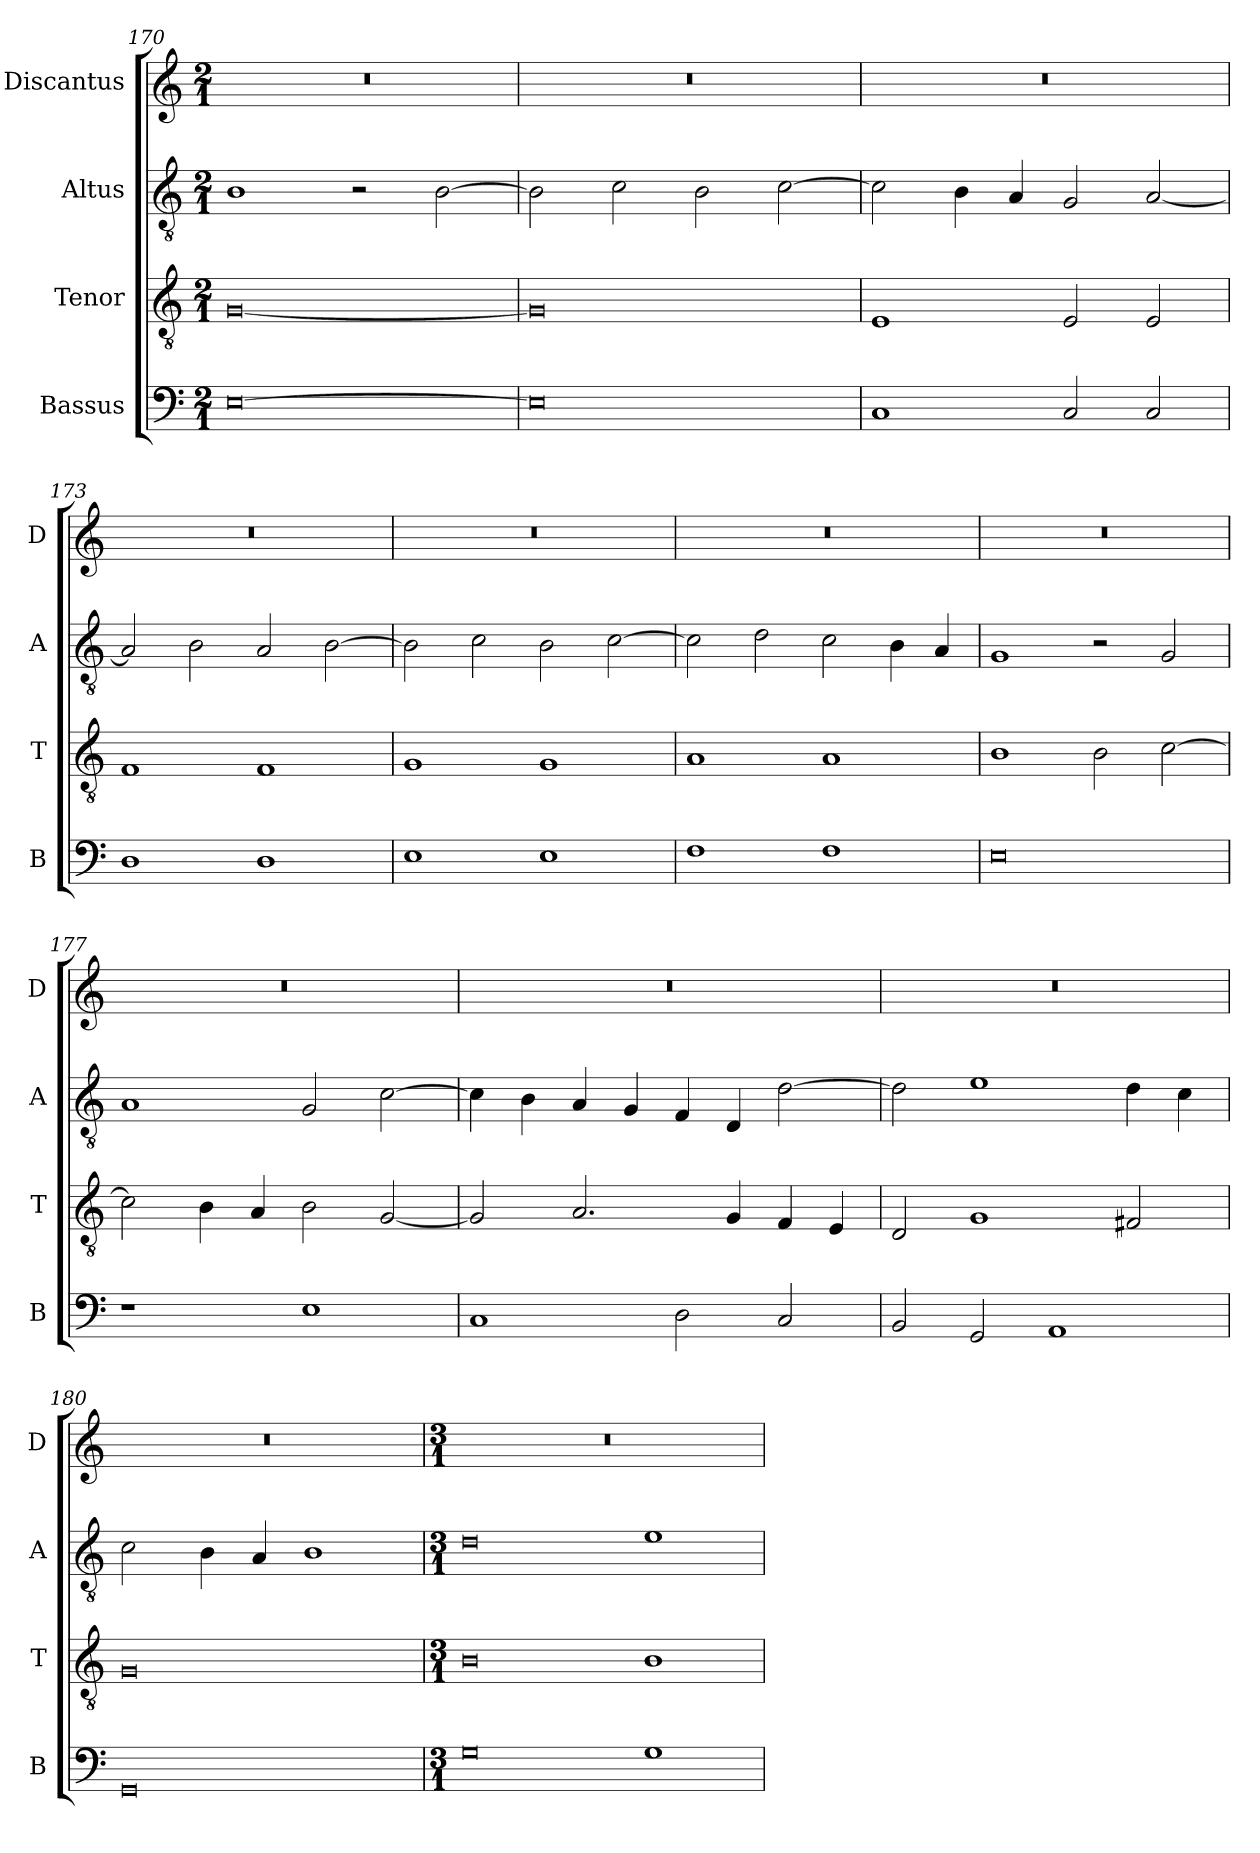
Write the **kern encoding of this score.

**kern	**kern	**kern	**kern
*part4	*part3	*part2	*part1
*staff4	*staff3	*staff2	*staff1
*I"Bassus	*I"Tenor	*I"Altus	*I"Discantus
*I'B	*I'T	*I'A	*I'D
*clefF4	*clefGv2	*clefGv2	*clefG2
*k[]	*k[]	*k[]	*k[]
*M2/1	*M2/1	*M2/1	*M2/1
=170	=170	=170	=170
[0E	[0G	1B	0r
.	.	2r	.
.	.	[2B	.
=171	=171	=171	=171
0E]	0G]	2B]	0r
.	.	2c	.
.	.	2B	.
.	.	[2c	.
=172	=172	=172	=172
1C	1E	2c]	0r
.	.	4B	.
.	.	4A	.
2C	2E	2G	.
2C	2E	[2A	.
=173	=173	=173	=173
1D	1F	2A]	0r
.	.	2B	.
1D	1F	2A	.
.	.	[2B	.
=174	=174	=174	=174
1E	1G	2B]	0r
.	.	2c	.
1E	1G	2B	.
.	.	[2c	.
=175	=175	=175	=175
1F	1A	2c]	0r
.	.	2d	.
1F	1A	2c	.
.	.	4B	.
.	.	4A	.
=176	=176	=176	=176
0E	1B	1G	0r
.	2B	2r	.
.	[2c	2G	.
=177	=177	=177	=177
1r	2c]	1A	0r
.	4B	.	.
.	4A	.	.
1E	2B	2G	.
.	[2G	[2c	.
=178	=178	=178	=178
1C	2G]	4c]	0r
.	.	4B	.
.	2.A	4A	.
.	.	4G	.
2D	.	4F	.
.	4G	4D	.
2C	4F	[2d	.
.	4E	.	.
=179	=179	=179	=179
2BB	2D	2d]	0r
2GG	1G	1e	.
1AA	.	.	.
.	2F#X	4d	.
.	.	4c	.
=180	=180	=180	=180
0GG	0G	2c	0r
.	.	4B	.
.	.	4A	.
.	.	1B	.
=181	=181	=181	=181
*M3/1	*M3/1	*M3/1	*M3/1
0G	0B	0d	0.r
1G	1B	1e	.
=	=	=	=
*-	*-	*-	*-
